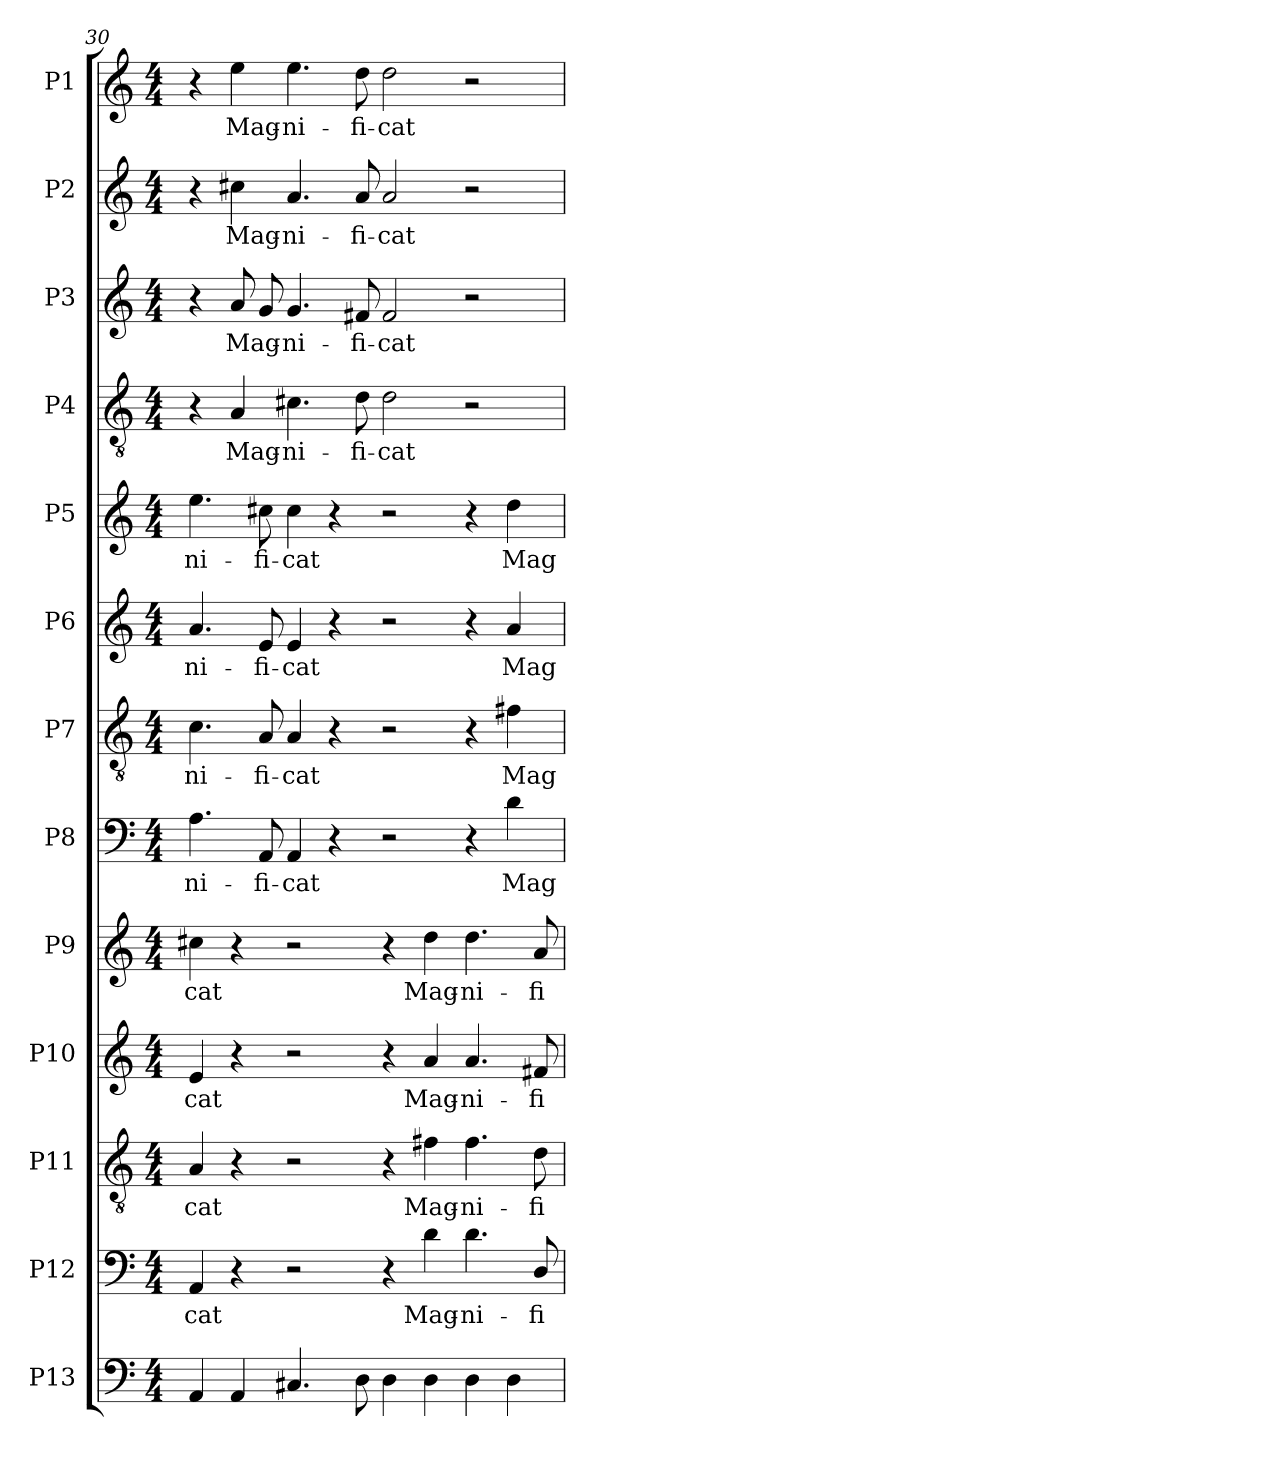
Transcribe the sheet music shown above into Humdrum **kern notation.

**kern	**kern	**text	**kern	**text	**kern	**text	**kern	**text	**kern	**text	**kern	**text	**kern	**text	**kern	**text	**kern	**text	**kern	**text	**kern	**text	**kern	**text
*part13	*part12	*part12	*part11	*part11	*part10	*part10	*part9	*part9	*part8	*part8	*part7	*part7	*part6	*part6	*part5	*part5	*part4	*part4	*part3	*part3	*part2	*part2	*part1	*part1
*staff13	*staff12	*staff12	*staff11	*staff11	*staff10	*staff10	*staff9	*staff9	*staff8	*staff8	*staff7	*staff7	*staff6	*staff6	*staff5	*staff5	*staff4	*staff4	*staff3	*staff3	*staff2	*staff2	*staff1	*staff1
*I"P13	*I"P12	*	*I"P11	*	*I"P10	*	*I"P9	*	*I"P8	*	*I"P7	*	*I"P6	*	*I"P5	*	*I"P4	*	*I"P3	*	*I"P2	*	*I"P1	*
!!LO:PB:g=z
*clefF4	*clefF4	*	*clefGv2	*	*clefG2	*	*clefG2	*	*clefF4	*	*clefGv2	*	*clefG2	*	*clefG2	*	*clefGv2	*	*clefG2	*	*clefG2	*	*clefG2	*
*	*	*	*ITrd7c12	*	*	*	*	*	*	*	*ITrd7c12	*	*	*	*	*	*ITrd7c12	*	*	*	*	*	*	*
*k[]	*k[]	*	*k[]	*	*k[]	*	*k[]	*	*k[]	*	*k[]	*	*k[]	*	*k[]	*	*k[]	*	*k[]	*	*k[]	*	*k[]	*
*C:	*C:	*	*C:	*	*C:	*	*C:	*	*C:	*	*C:	*	*C:	*	*C:	*	*C:	*	*C:	*	*C:	*	*C:	*
*M4/4	*M4/4	*	*M4/4	*	*M4/4	*	*M4/4	*	*M4/4	*	*M4/4	*	*M4/4	*	*M4/4	*	*M4/4	*	*M4/4	*	*M4/4	*	*M4/4	*
=30	=30	=30	=30	=30	=30	=30	=30	=30	=30	=30	=30	=30	=30	=30	=30	=30	=30	=30	=30	=30	=30	=30	=30	=30
!	!	!LO:LY:b:color=#000000	!	!	!	!	!	!	!	!	!	!	!	!	!	!	!	!	!	!	!	!	!	!
!	!	!	!	!LO:LY:b:color=#000000	!	!	!	!	!	!	!	!	!	!	!	!	!	!	!	!	!	!	!	!
!	!	!	!	!	!	!LO:LY:b:color=#000000	!	!	!	!	!	!	!	!	!	!	!	!	!	!	!	!	!	!
!	!	!	!	!	!	!	!	!LO:LY:b:color=#000000	!	!	!	!	!	!	!	!	!	!	!	!	!	!	!	!
!	!	!	!	!	!	!	!	!	!	!LO:LY:b:color=#000000	!	!	!	!	!	!	!	!	!	!	!	!	!	!
!	!	!	!	!	!	!	!	!	!	!	!	!LO:LY:b:color=#000000	!	!	!	!	!	!	!	!	!	!	!	!
!	!	!	!	!	!	!	!	!	!	!	!	!	!	!LO:LY:b:color=#000000	!	!	!	!	!	!	!	!	!	!
!	!	!	!	!	!	!	!	!	!	!	!	!	!	!	!	!LO:LY:b:color=#000000	!	!	!	!	!	!	!	!
4AAi/	4AAi/	-cat	4AAi/	-cat	4ei/	-cat	4cc#Xi\	-cat	4.Ai\	-ni-	4.Ci\	-ni-	4.ai/	-ni-	4.eei\	-ni-	4r	.	4r	.	4r	.	4r	.
!	!	!	!	!	!	!	!	!	!	!	!	!	!	!	!	!	!	!LO:LY:b:color=#000000	!	!	!	!	!	!
!	!	!	!	!	!	!	!	!	!	!	!	!	!	!	!	!	!	!	!	!LO:LY:b:color=#000000	!	!	!	!
!	!	!	!	!	!	!	!	!	!	!	!	!	!	!	!	!	!	!	!	!	!	!LO:LY:b:color=#000000	!	!
!	!	!	!	!	!	!	!	!	!	!	!	!	!	!	!	!	!	!	!	!	!	!	!	!LO:LY:b:color=#000000
4AAi/	4r	.	4r	.	4r	.	4r	.	.	.	.	.	.	.	.	.	4AAi/	Mag-	8ai/	Mag-	4cc#Xi\	Mag-	4eei\	Mag-
!	!	!	!	!	!	!	!	!	!	!LO:LY:b:color=#000000	!	!	!	!	!	!	!	!	!	!	!	!	!	!
!	!	!	!	!	!	!	!	!	!	!	!	!LO:LY:b:color=#000000	!	!	!	!	!	!	!	!	!	!	!	!
!	!	!	!	!	!	!	!	!	!	!	!	!	!	!LO:LY:b:color=#000000	!	!	!	!	!	!	!	!	!	!
!	!	!	!	!	!	!	!	!	!	!	!	!	!	!	!	!LO:LY:b:color=#000000	!	!	!	!	!	!	!	!
.	.	.	.	.	.	.	.	.	8AAi/	-fi-	8AAi/	-fi-	8ei/	-fi-	8cc#Xi\	-fi-	.	.	8gi/	.	.	.	.	.
!	!	!	!	!	!	!	!	!	!	!LO:LY:b:color=#000000	!	!	!	!	!	!	!	!	!	!	!	!	!	!
!	!	!	!	!	!	!	!	!	!	!	!	!LO:LY:b:color=#000000	!	!	!	!	!	!	!	!	!	!	!	!
!	!	!	!	!	!	!	!	!	!	!	!	!	!	!LO:LY:b:color=#000000	!	!	!	!	!	!	!	!	!	!
!	!	!	!	!	!	!	!	!	!	!	!	!	!	!	!	!LO:LY:b:color=#000000	!	!	!	!	!	!	!	!
!	!	!	!	!	!	!	!	!	!	!	!	!	!	!	!	!	!	!LO:LY:b:color=#000000	!	!	!	!	!	!
!	!	!	!	!	!	!	!	!	!	!	!	!	!	!	!	!	!	!	!	!LO:LY:b:color=#000000	!	!	!	!
!	!	!	!	!	!	!	!	!	!	!	!	!	!	!	!	!	!	!	!	!	!	!LO:LY:b:color=#000000	!	!
!	!	!	!	!	!	!	!	!	!	!	!	!	!	!	!	!	!	!	!	!	!	!	!	!LO:LY:b:color=#000000
4.C#Xi/	2r	.	2r	.	2r	.	2r	.	4AAi/	-cat	4AAi/	-cat	4ei/	-cat	4cc#i\	-cat	4.C#Xi\	-ni-	4.gi/	-ni-	4.ai/	-ni-	4.eei\	-ni-
.	.	.	.	.	.	.	.	.	4r	.	4r	.	4r	.	4r	.	.	.	.	.	.	.	.	.
!	!	!	!	!	!	!	!	!	!	!	!	!	!	!	!	!	!	!LO:LY:b:color=#000000	!	!	!	!	!	!
!	!	!	!	!	!	!	!	!	!	!	!	!	!	!	!	!	!	!	!	!LO:LY:b:color=#000000	!	!	!	!
!	!	!	!	!	!	!	!	!	!	!	!	!	!	!	!	!	!	!	!	!	!	!LO:LY:b:color=#000000	!	!
!	!	!	!	!	!	!	!	!	!	!	!	!	!	!	!	!	!	!	!	!	!	!	!	!LO:LY:b:color=#000000
8Di\	.	.	.	.	.	.	.	.	.	.	.	.	.	.	.	.	8Di\	-fi-	8f#Xi/	-fi-	8ai/	-fi-	8ddi\	-fi-
!	!	!	!	!	!	!	!	!	!	!	!	!	!	!	!	!	!	!LO:LY:b:color=#000000	!	!	!	!	!	!
!	!	!	!	!	!	!	!	!	!	!	!	!	!	!	!	!	!	!	!	!LO:LY:b:color=#000000	!	!	!	!
!	!	!	!	!	!	!	!	!	!	!	!	!	!	!	!	!	!	!	!	!	!	!LO:LY:b:color=#000000	!	!
!	!	!	!	!	!	!	!	!	!	!	!	!	!	!	!	!	!	!	!	!	!	!	!	!LO:LY:b:color=#000000
4Di\	4r	.	4r	.	4r	.	4r	.	2r	.	2r	.	2r	.	2r	.	2Di\	-cat	2f#i/	-cat	2ai/	-cat	2ddi\	-cat
!	!	!LO:LY:b:color=#000000	!	!	!	!	!	!	!	!	!	!	!	!	!	!	!	!	!	!	!	!	!	!
!	!	!	!	!LO:LY:b:color=#000000	!	!	!	!	!	!	!	!	!	!	!	!	!	!	!	!	!	!	!	!
!	!	!	!	!	!	!LO:LY:b:color=#000000	!	!	!	!	!	!	!	!	!	!	!	!	!	!	!	!	!	!
!	!	!	!	!	!	!	!	!LO:LY:b:color=#000000	!	!	!	!	!	!	!	!	!	!	!	!	!	!	!	!
4Di\	4di\	Mag-	4F#Xi\	Mag-	4ai/	Mag-	4ddi\	Mag-	.	.	.	.	.	.	.	.	.	.	.	.	.	.	.	.
!	!	!LO:LY:b:color=#000000	!	!	!	!	!	!	!	!	!	!	!	!	!	!	!	!	!	!	!	!	!	!
!	!	!	!	!LO:LY:b:color=#000000	!	!	!	!	!	!	!	!	!	!	!	!	!	!	!	!	!	!	!	!
!	!	!	!	!	!	!LO:LY:b:color=#000000	!	!	!	!	!	!	!	!	!	!	!	!	!	!	!	!	!	!
!	!	!	!	!	!	!	!	!LO:LY:b:color=#000000	!	!	!	!	!	!	!	!	!	!	!	!	!	!	!	!
4Di\	4.di\	-ni-	4.F#i\	-ni-	4.ai/	-ni-	4.ddi\	-ni-	4r	.	4r	.	4r	.	4r	.	2r	.	2r	.	2r	.	2r	.
!	!	!	!	!	!	!	!	!	!	!LO:LY:b:color=#000000	!	!	!	!	!	!	!	!	!	!	!	!	!	!
!	!	!	!	!	!	!	!	!	!	!	!	!LO:LY:b:color=#000000	!	!	!	!	!	!	!	!	!	!	!	!
!	!	!	!	!	!	!	!	!	!	!	!	!	!	!LO:LY:b:color=#000000	!	!	!	!	!	!	!	!	!	!
!	!	!	!	!	!	!	!	!	!	!	!	!	!	!	!	!LO:LY:b:color=#000000	!	!	!	!	!	!	!	!
4Di\	.	.	.	.	.	.	.	.	4di\	Mag-	4F#Xi\	Mag-	4ai/	Mag-	4ddi\	Mag-	.	.	.	.	.	.	.	.
!	!	!LO:LY:b:color=#000000	!	!	!	!	!	!	!	!	!	!	!	!	!	!	!	!	!	!	!	!	!	!
!	!	!	!	!LO:LY:b:color=#000000	!	!	!	!	!	!	!	!	!	!	!	!	!	!	!	!	!	!	!	!
!	!	!	!	!	!	!LO:LY:b:color=#000000	!	!	!	!	!	!	!	!	!	!	!	!	!	!	!	!	!	!
!	!	!	!	!	!	!	!	!LO:LY:b:color=#000000	!	!	!	!	!	!	!	!	!	!	!	!	!	!	!	!
.	8Di/	-fi-	8Di\	-fi-	8f#Xi/	-fi-	8ai/	-fi-	.	.	.	.	.	.	.	.	.	.	.	.	.	.	.	.
=	=	=	=	=	=	=	=	=	=	=	=	=	=	=	=	=	=	=	=	=	=	=	=	=
*-	*-	*-	*-	*-	*-	*-	*-	*-	*-	*-	*-	*-	*-	*-	*-	*-	*-	*-	*-	*-	*-	*-	*-	*-
